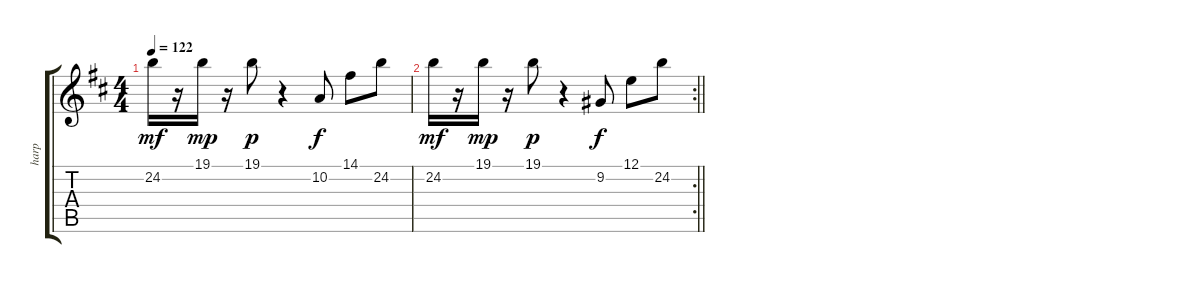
\track ("harp" "harp") {instrument orchestralharp}
\staff {score tabs}
\tuning (E4 B3 G3 D3 A2 E2) {hide}
\ts (4 4)
\tempo 122
\clef g2
\ks bminor
24.2.16{dy mf} r.16 19.1.16{dy mp} r.16 19.1.8{dy p} r.4 10.2.8{dy f} 14.1.8 24.2.8 |
\rc 2
\barLineRight lightlight
24.2.16{dy mf} r.16 19.1.16{dy mp} r.16 19.1.8{dy p} r.4 9.2.8{dy f} 12.1.8 24.2.8
